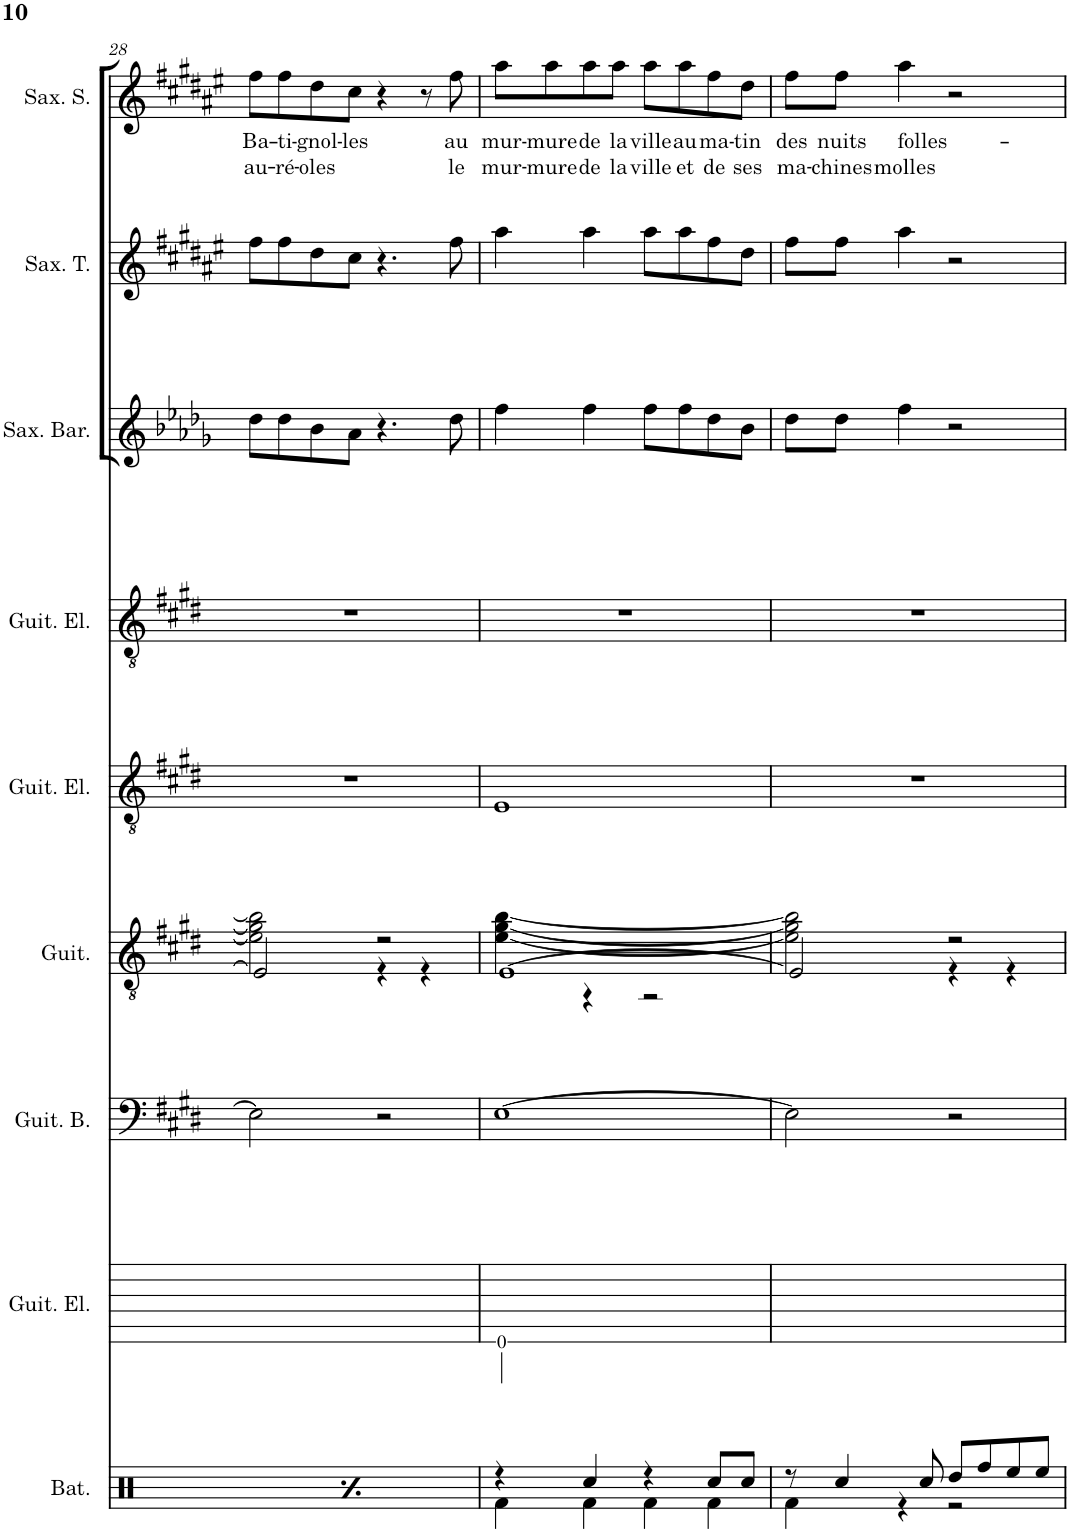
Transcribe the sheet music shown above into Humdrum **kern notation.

**kern	**dynam	**kern	**kern	**kern	**kern	**kern	**kern	**kern	**kern	**text	**text
*part9	*part9	*part8	*part7	*part6	*part5	*part4	*part3	*part2	*part1	*part1	*part1
*staff9	*staff9	*staff8	*staff7	*staff6	*staff5	*staff4	*staff3	*staff2	*staff1	*staff1	*staff1
*I"Batterie	*	*I"Guitare électrique	*I"Guitare Basse	*I"Guitare acoustique	*I"Guitare électrique	*I"Guitare électrique	*I"Saxophone Baryton	*I"Saxophone Ténor	*I"Saxophone Soprano	*	*
*I'Bat.	*	*I'Guit. El.	*I'Guit. B.	*I'Guit.	*I'Guit. El.	*I'Guit. El.	*I'Sax. Bar.	*I'Sax. T.	*I'Sax. S.	*	*
!!LO:PB:g=z
*clefX	*	*	*clefF4	*clefGv2	*clefGv2	*clefGv2	*clefG2	*clefG2	*clefG2	*	*
*	*	*	*Trd7c12	*	*	*	*Trd12c21	*Trd8c14	*Trd1c2	*	*
*k[]	*	*k[f#c#g#d#]	*k[f#c#g#d#]	*k[f#c#g#d#]	*k[f#c#g#d#]	*k[f#c#g#d#]	*k[b-e-a-d-g-]	*k[f#c#g#d#a#e#]	*k[f#c#g#d#a#e#]	*	*
*M4/4	*	*M4/4	*M4/4	*M4/4	*M4/4	*M4/4	*M4/4	*M4/4	*M4/4	*	*
=28	=28	=28	=28	=28	=28	=28	=28	=28	=28	=28	=28
*^	*	*	*	*^	*	*	*	*	*	*	*
!	!	!LO:DY:b	!	!	!	!	!	!	!	!	!	!LO:LY:b	!LO:LY:b
4r	4Rf\	mf	1r	2E\]	2E/]	2e\] 2g#\] 2b\]	1r	1r	8dd-\L	8ff#\L	8ff#\L	Ba-	au-
!	!	!	!	!	!	!	!	!	!	!	!	!LO:LY:b	!LO:LY:b
.	.	.	.	.	.	.	.	.	8dd-\	8ff#\	8ff#\	-ti-	-ré-
!	!	!	!	!	!	!	!	!	!	!	!	!LO:LY:b	!LO:LY:b
4Rcc/	4Rf\	.	.	.	.	.	.	.	8b-\	8dd#\	8dd#\	-gnol-	-oles
!	!	!	!	!	!	!	!	!	!	!	!	!LO:LY:b	!
.	.	.	.	.	.	.	.	.	8a-\J	8cc#\J	8cc#\J	-les	.
4r	4Rf\	.	.	2r	2r	4r	.	.	4.r	4.r	4r	.	.
8Rcc/L	4Rf\	.	.	.	.	4r	.	.	.	.	8r	.	.
!	!	!	!	!	!	!	!	!	!	!	!	!LO:LY:b	!LO:LY:b
8Rcc/J	.	.	.	.	.	.	.	.	8dd-\	8ff#\	8ff#\	au	le
=29	=29	=29	=29	=29	=29	=29	=29	=29	=29	=29	=29	=29	=29
!	!	!	!	!	!	!	!	!	!	!	!	!LO:LY:b	!LO:LY:b
4r	4Rf\	.	4EE\	[1E	[1E	[4e\ [4g#\ [4b\	1E	1r	4ff\	4aa#\	8aa#\L	mur-	mur-
!	!	!	!	!	!	!	!	!	!	!	!	!LO:LY:b	!LO:LY:b
.	.	.	.	.	.	.	.	.	.	.	8aa#\	-mure	-mure
!	!	!	!	!	!	!	!	!	!	!	!	!LO:LY:b	!LO:LY:b
4Rcc/	4Rf\	.	4r	.	.	4r	.	.	4ff\	4aa#\	8aa#\	de	de
!	!	!	!	!	!	!	!	!	!	!	!	!LO:LY:b	!LO:LY:b
.	.	.	.	.	.	.	.	.	.	.	8aa#\J	la	la
!	!	!	!	!	!	!	!	!	!	!	!	!LO:LY:b	!LO:LY:b
4r	4Rf\	.	2r	.	.	2r	.	.	8ff\L	8aa#\L	8aa#\L	ville	ville
!	!	!	!	!	!	!	!	!	!	!	!	!LO:LY:b	!LO:LY:b
.	.	.	.	.	.	.	.	.	8ff\	8aa#\	8aa#\	au	et
!	!	!	!	!	!	!	!	!	!	!	!	!LO:LY:b	!LO:LY:b
8Rcc/L	4Rf\	.	.	.	.	.	.	.	8dd-\	8ff#\	8ff#\	ma-	de
!	!	!	!	!	!	!	!	!	!	!	!	!LO:LY:b	!LO:LY:b
8Rcc/J	.	.	.	.	.	.	.	.	8b-\J	8dd#\J	8dd#\J	-tin	ses
=30	=30	=30	=30	=30	=30	=30	=30	=30	=30	=30	=30	=30	=30
!	!	!	!	!	!	!	!	!	!	!	!	!LO:LY:b	!LO:LY:b
8r	4Rf\	.	1r	2E\]	2E/]	2e\] 2g#\] 2b\]	1r	1r	8dd-\L	8ff#\L	8ff#\L	des	ma-
!	!	!	!	!	!	!	!	!	!	!	!	!LO:LY:b	!LO:LY:b
4Rcc/	.	.	.	.	.	.	.	.	8dd-\J	8ff#\J	8ff#\J	nuits	-chines
!	!	!	!	!	!	!	!	!	!	!	!	!LO:LY:b	!LO:LY:b
.	4r	.	.	.	.	.	.	.	4ff\	4aa#\	4aa#\	folles-	molles
8Rcc/	.	.	.	.	.	.	.	.	.	.	.	.	.
8Rdd/L	2r	.	.	2r	2r	4r	.	.	2r	2r	2r	.	.
8Rff/	.	.	.	.	.	.	.	.	.	.	.	.	.
8Ree/	.	.	.	.	.	4r	.	.	.	.	.	.	.
8Ree/J	.	.	.	.	.	.	.	.	.	.	.	.	.
*v	*v	*	*	*	*v	*v	*	*	*	*	*	*	*
=	=	=	=	=	=	=	=	=	=	=	=
*-	*-	*-	*-	*-	*-	*-	*-	*-	*-	*-	*-
